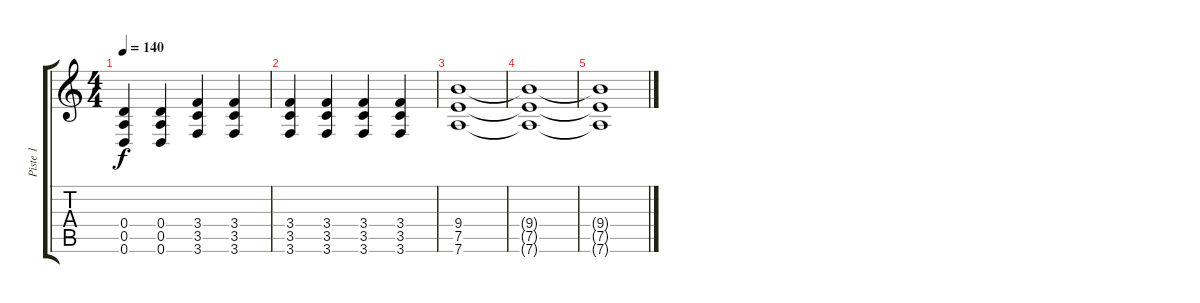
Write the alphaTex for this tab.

\track ("Piste 1" "Piste 1") {instrument overdrivenguitar}
\staff {score tabs}
\tuning (E4 B3 G3 D3 A2 D2) {hide}
\ts (4 4)
\tempo 140
\clef g2
\ks c
(0.4 0.5 0.6).4{dy f} (0.4 0.5 0.6).4 (3.4 3.5 3.6).4 (3.4 3.5 3.6).4 |
(3.4 3.5 3.6).4 (3.4 3.5 3.6).4 (3.4 3.5 3.6).4 (3.4 3.5 3.6).4 |
(9.4 7.5 7.6).1 |
(9.4{t} 7.5{t} 7.6{t}).1 |
(9.4{t} 7.5{t} 7.6{t}).1
